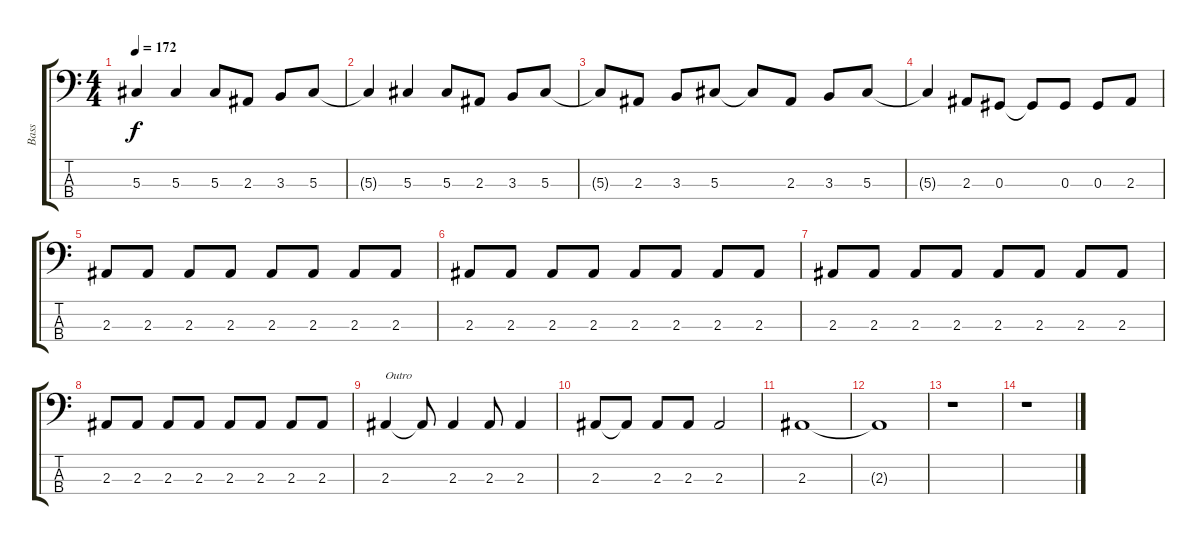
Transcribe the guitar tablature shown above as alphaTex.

\track ("Bass" "Bass") {instrument electricbasspick}
\staff {score tabs}
\tuning (Gb2 Db2 Ab1 Eb1) {hide}
\ts (4 4)
\tempo 172
\clef f4
\ks c
5.3{t}.4{dy f} 5.3.4 5.3.8 2.3.8 3.3.8 5.3.8 |
5.3{t}.4 5.3.4 5.3.8 2.3.8 3.3.8 5.3.8 |
5.3{t}.8 2.3.8 3.3.8 5.3.8 5.3{t}.8 2.3.8 3.3.8 5.3.8 |
5.3{t}.4 2.3.8 0.3.8 0.3{t}.8 0.3.8 0.3.8 2.3.8 |
2.3.8 2.3.8 2.3.8 2.3.8 2.3.8 2.3.8 2.3.8 2.3.8 |
2.3.8 2.3.8 2.3.8 2.3.8 2.3.8 2.3.8 2.3.8 2.3.8 |
2.3.8 2.3.8 2.3.8 2.3.8 2.3.8 2.3.8 2.3.8 2.3.8 |
2.3.8 2.3.8 2.3.8 2.3.8 2.3.8 2.3.8 2.3.8 2.3.8 |
2.3.4{txt "Outro"} 2.3{t}.8 2.3.4 2.3.8 2.3.4 |
2.3.8 2.3{t}.8 2.3.8 2.3.8 2.3.2 |
2.3.1 |
2.3{t}.1 |
r.1 |
r.1
